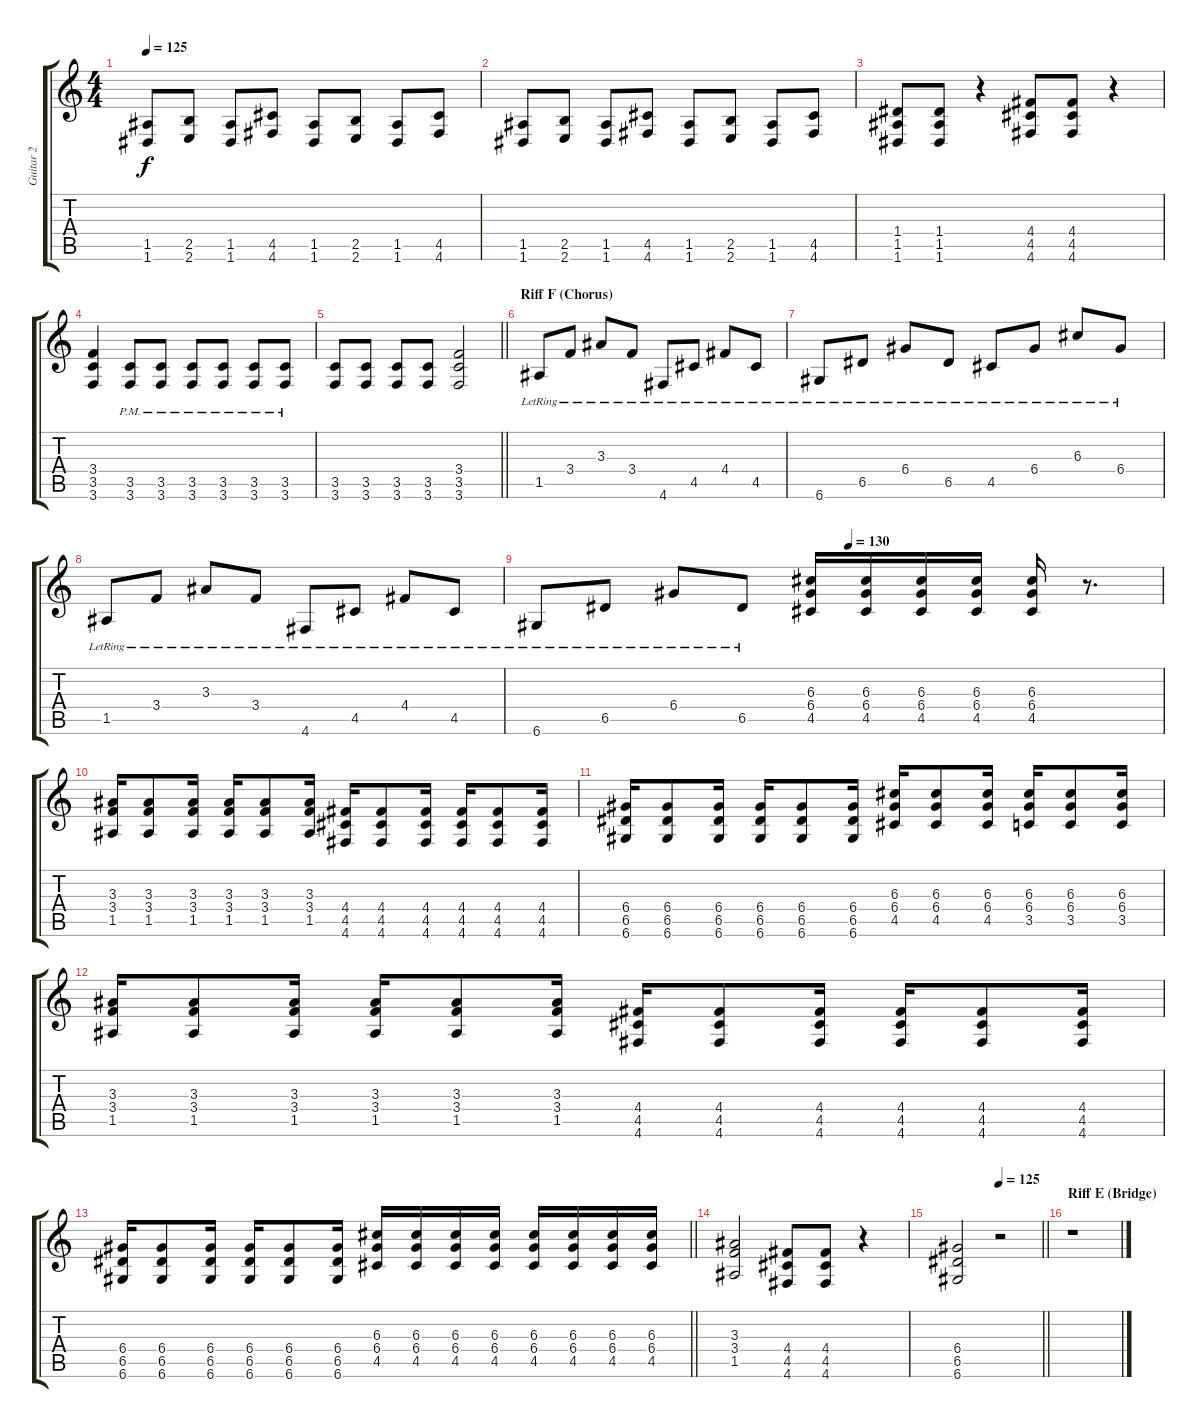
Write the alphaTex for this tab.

\track ("Guitar 2" "Guitar 2") {instrument distortionguitar}
\staff {score tabs}
\tuning (E4 B3 G3 D3 A2 D2) {hide}
\ts (4 4)
\tempo 125
\clef g2
\ks c
(1.5 1.6).8{dy f} (2.5 2.6).8 (1.5 1.6).8 (4.5 4.6).8 (1.5 1.6).8 (2.5 2.6).8 (1.5 1.6).8 (4.5 4.6).8 |
(1.5 1.6).8 (2.5 2.6).8 (1.5 1.6).8 (4.5 4.6).8 (1.5 1.6).8 (2.5 2.6).8 (1.5 1.6).8 (4.5 4.6).8 |
(1.4 1.5 1.6).8 (1.4 1.5 1.6).8 r.4 (4.4 4.5 4.6).8 (4.4 4.5 4.6).8 r.4 |
(3.4 3.5 3.6).4 (3.5{pm} 3.6{pm}).8 (3.5{pm} 3.6{pm}).8 (3.5{pm} 3.6{pm}).8 (3.5{pm} 3.6{pm}).8 (3.5{pm} 3.6{pm}).8 (3.5{pm} 3.6{pm}).8 |
\barLineRight lightlight
(3.5 3.6).8 (3.5 3.6).8 (3.5 3.6).8 (3.5 3.6).8 (3.4 3.5 3.6).2 |
\section ("" "Riff F (Chorus)")
1.5{lr}.8{instrument electricguitarclean} 3.4{lr}.8 3.3{lr}.8 3.4{lr}.8 4.6{lr}.8 4.5{lr}.8 4.4{lr}.8 4.5{lr}.8 |
6.6{lr}.8 6.5{lr}.8 6.4{lr}.8 6.5{lr}.8 4.5{lr}.8 6.4{lr}.8 6.3{lr}.8 6.4{lr}.8 |
1.5{lr}.8 3.4{lr}.8 3.3{lr}.8 3.4{lr}.8 4.6{lr}.8 4.5{lr}.8 4.4{lr}.8 4.5{lr}.8 |
\tempo (130 0.5)
6.6{lr}.8 6.5{lr}.8 6.4{lr}.8 6.5{lr}.8 (6.3 6.4 4.5).16{instrument distortionguitar} (6.3 6.4 4.5).16 (6.3 6.4 4.5).16 (6.3 6.4 4.5).16 (6.3 6.4 4.5).16 r.8{d} |
(3.3 3.4 1.5).16 (3.3 3.4 1.5).8 (3.3 3.4 1.5).16 (3.3 3.4 1.5).16 (3.3 3.4 1.5).8 (3.3 3.4 1.5).16 (4.4 4.5 4.6).16 (4.4 4.5 4.6).8 (4.4 4.5 4.6).16 (4.4 4.5 4.6).16 (4.4 4.5 4.6).8 (4.4 4.5 4.6).16 |
(6.4 6.5 6.6).16 (6.4 6.5 6.6).8 (6.4 6.5 6.6).16 (6.4 6.5 6.6).16 (6.4 6.5 6.6).8 (6.4 6.5 6.6).16 (6.3 6.4 4.5).16 (6.3 6.4 4.5).8 (6.3 6.4 4.5).16 (6.3 6.4 3.5).16 (6.3 6.4 3.5).8 (6.3 6.4 3.5).16 |
(3.3 3.4 1.5).16 (3.3 3.4 1.5).8 (3.3 3.4 1.5).16 (3.3 3.4 1.5).16 (3.3 3.4 1.5).8 (3.3 3.4 1.5).16 (4.4 4.5 4.6).16 (4.4 4.5 4.6).8 (4.4 4.5 4.6).16 (4.4 4.5 4.6).16 (4.4 4.5 4.6).8 (4.4 4.5 4.6).16 |
\barLineRight lightlight
(6.4 6.5 6.6).16 (6.4 6.5 6.6).8 (6.4 6.5 6.6).16 (6.4 6.5 6.6).16 (6.4 6.5 6.6).8 (6.4 6.5 6.6).16 (6.3 6.4 4.5).16 (6.3 6.4 4.5).16 (6.3 6.4 4.5).16 (6.3 6.4 4.5).16 (6.3 6.4 4.5).16 (6.3 6.4 4.5).16 (6.3 6.4 4.5).16 (6.3 6.4 4.5).16 |
(3.3 3.4 1.5).2 (4.4 4.5 4.6).8 (4.4 4.5 4.6).8 r.4 |
\tempo (125 0.5)
\barLineRight lightlight
(6.4 6.5 6.6).2 r.2 |
\section ("" "Riff E (Bridge)")
r.1
